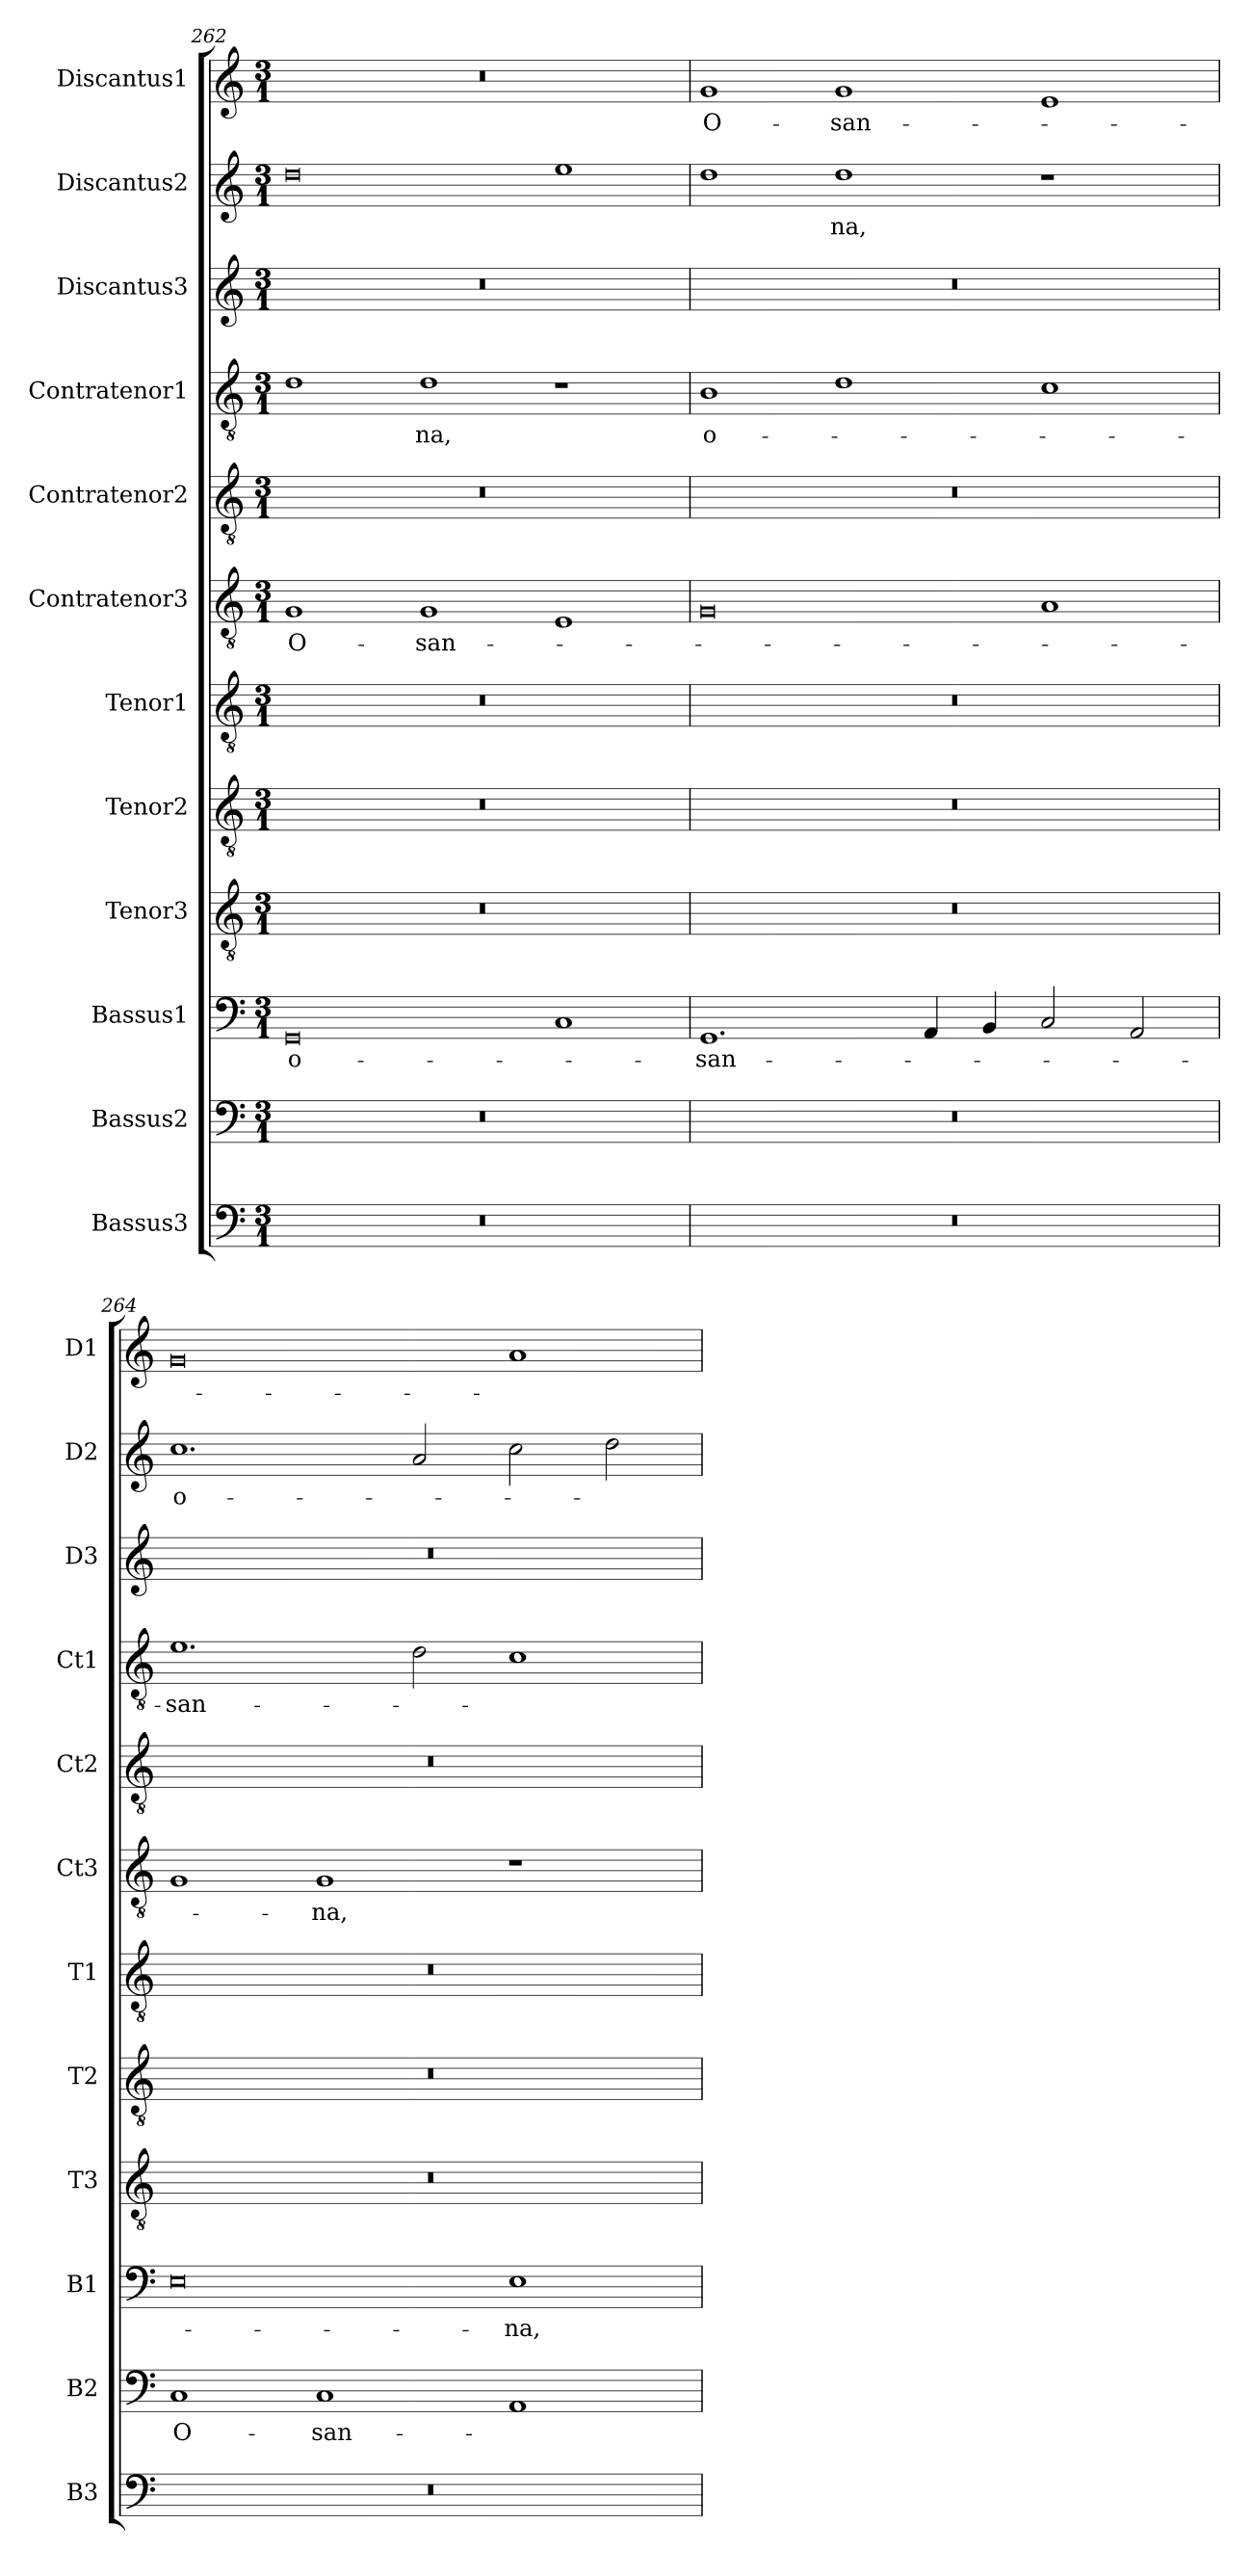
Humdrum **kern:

**kern	**kern	**text	**kern	**text	**kern	**kern	**kern	**kern	**text	**kern	**kern	**text	**kern	**kern	**text	**kern	**text
*part12	*part11	*part11	*part10	*part10	*part9	*part8	*part7	*part6	*part6	*part5	*part4	*part4	*part3	*part2	*part2	*part1	*part1
*staff12	*staff11	*staff11	*staff10	*staff10	*staff9	*staff8	*staff7	*staff6	*staff6	*staff5	*staff4	*staff4	*staff3	*staff2	*staff2	*staff1	*staff1
*I"Bassus3	*I"Bassus2	*	*I"Bassus1	*	*I"Tenor3	*I"Tenor2	*I"Tenor1	*I"Contratenor3	*	*I"Contratenor2	*I"Contratenor1	*	*I"Discantus3	*I"Discantus2	*	*I"Discantus1	*
*I'B3	*I'B2	*	*I'B1	*	*I'T3	*I'T2	*I'T1	*I'Ct3	*	*I'Ct2	*I'Ct1	*	*I'D3	*I'D2	*	*I'D1	*
*clefF4	*clefF4	*	*clefF4	*	*clefGv2	*clefGv2	*clefGv2	*clefGv2	*	*clefGv2	*clefGv2	*	*clefG2	*clefG2	*	*clefG2	*
*k[]	*k[]	*	*k[]	*	*k[]	*k[]	*k[]	*k[]	*	*k[]	*k[]	*	*k[]	*k[]	*	*k[]	*
*M3/1	*M3/1	*	*M3/1	*	*M3/1	*M3/1	*M3/1	*M3/1	*	*M3/1	*M3/1	*	*M3/1	*M3/1	*	*M3/1	*
=262	=262	=262	=262	=262	=262	=262	=262	=262	=262	=262	=262	=262	=262	=262	=262	=262	=262
0.r	0.r	.	0GG/	o-	0.r	0.r	0.r	1G/	O-	0.r	1d\	.	0.r	0dd\	.	0.r	.
.	.	.	.	.	.	.	.	1G/	-san-	.	1d\	-na,	.	.	.	.	.
.	.	.	1C/	.	.	.	.	1E/	.	.	1r	.	.	1ee\	.	.	.
=263	=263	=263	=263	=263	=263	=263	=263	=263	=263	=263	=263	=263	=263	=263	=263	=263	=263
0.r	0.r	.	1.GG/	-san-	0.r	0.r	0.r	0G/	.	0.r	1B\	o-	0.r	1dd\	.	1g/	O-
.	.	.	.	.	.	.	.	.	.	.	1d\	.	.	1dd\	-na,	1g/	-san-
.	.	.	4AA/	.	.	.	.	.	.	.	.	.	.	.	.	.	.
.	.	.	4BB/	.	.	.	.	.	.	.	.	.	.	.	.	.	.
.	.	.	2C/	.	.	.	.	1A/	.	.	1c\	.	.	1r	.	1e/	.
.	.	.	2AA/	.	.	.	.	.	.	.	.	.	.	.	.	.	.
=264	=264	=264	=264	=264	=264	=264	=264	=264	=264	=264	=264	=264	=264	=264	=264	=264	=264
0.r	1C/	O-	0E\	.	0.r	0.r	0.r	1G/	.	0.r	1.e\	-san-	0.r	1.cc\	o-	0g/	.
.	1C/	-san-	.	.	.	.	.	1G/	-na,	.	.	.	.	.	.	.	.
.	.	.	.	.	.	.	.	.	.	.	2d\	.	.	2a/	.	.	.
.	1AA/	.	1E\	-na,	.	.	.	1r	.	.	1c\	.	.	2cc\	.	1a/	.
.	.	.	.	.	.	.	.	.	.	.	.	.	.	2dd\	.	.	.
=	=	=	=	=	=	=	=	=	=	=	=	=	=	=	=	=	=
*-	*-	*-	*-	*-	*-	*-	*-	*-	*-	*-	*-	*-	*-	*-	*-	*-	*-
